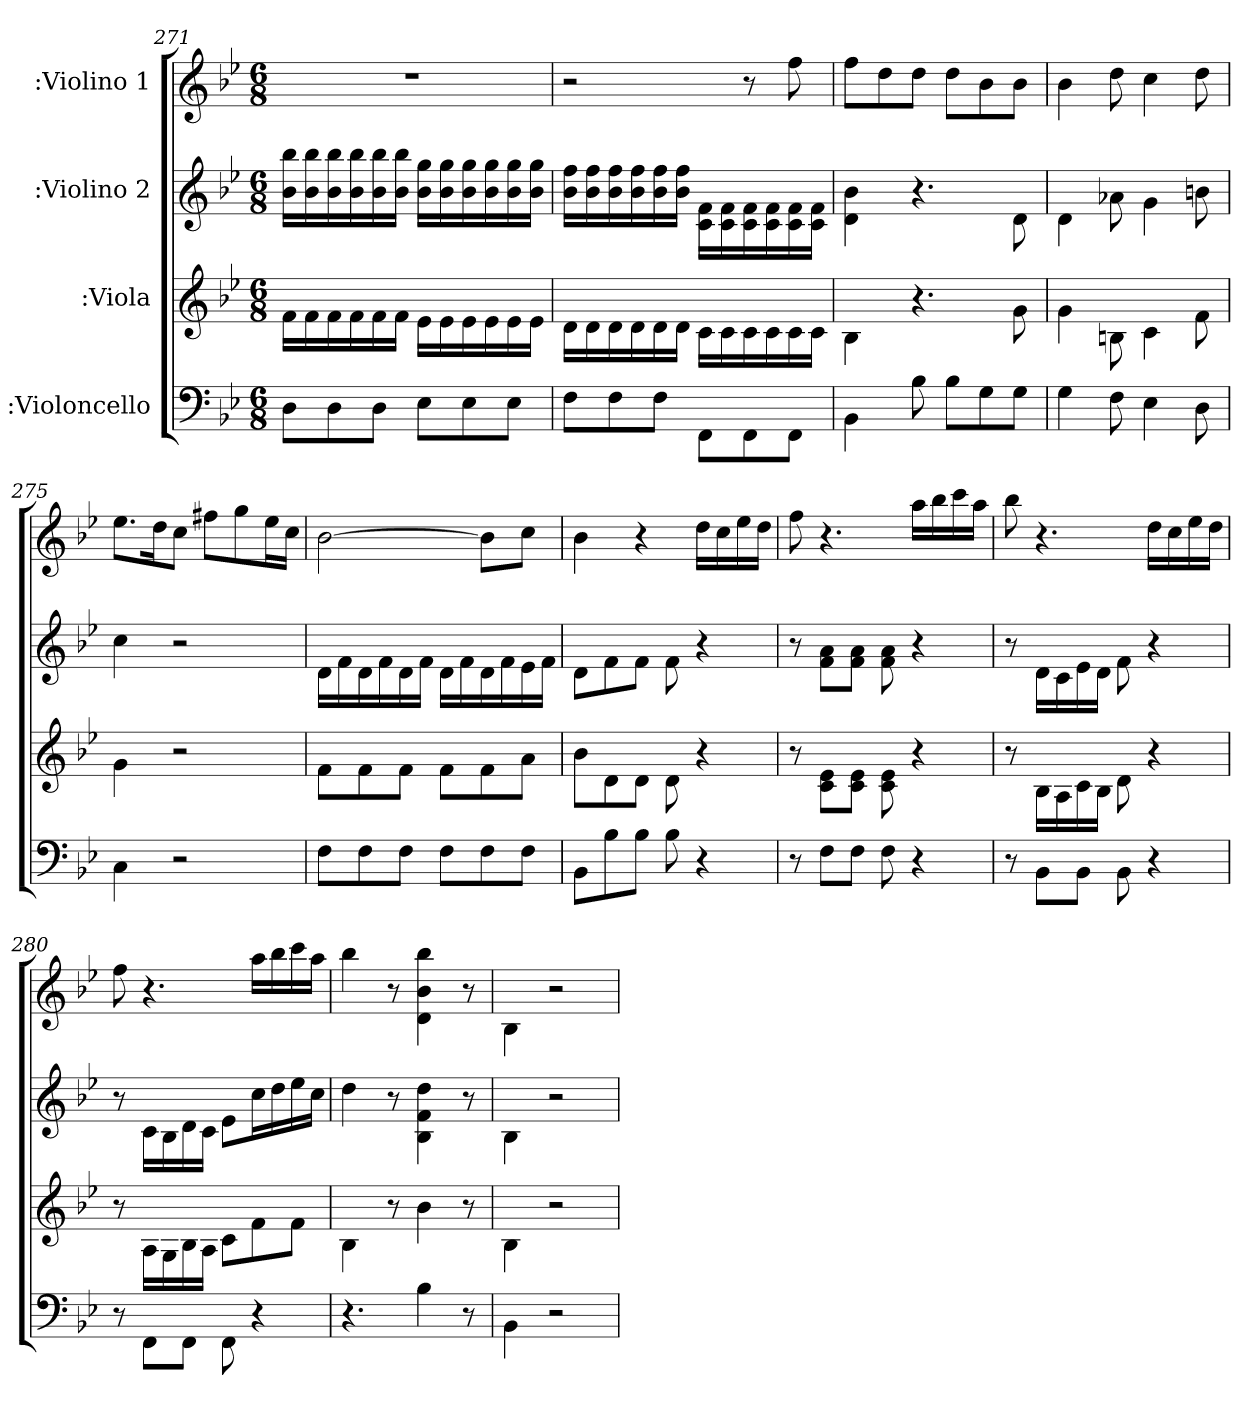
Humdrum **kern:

**kern	**kern	**kern	**kern
*part4	*part3	*part2	*part1
*staff4	*staff3	*staff2	*staff1
*I":Violoncello	*I":Viola	*I":Violino 2	*I":Violino 1
*k[b-e-]	*k[b-e-]	*k[b-e-]	*k[b-e-]
*B-:	*B-:	*B-:	*B-:
*M6/8	*M6/8	*M6/8	*M6/8
=271	=271	=271	=271
8D\L	16f\LL	16bb-\ 16b-\LL	2.r
.	16f\	16bb-\ 16b-\	.
8D\	16f\	16bb-\ 16b-\	.
.	16f\	16bb-\ 16b-\	.
8D\J	16f\	16bb-\ 16b-\	.
.	16f\JJ	16bb-\ 16b-\JJ	.
8E-\L	16e-\LL	16gg\ 16b-\LL	.
.	16e-\	16gg\ 16b-\	.
8E-\	16e-\	16gg\ 16b-\	.
.	16e-\	16gg\ 16b-\	.
8E-\J	16e-\	16gg\ 16b-\	.
.	16e-\JJ	16gg\ 16b-\JJ	.
=272	=272	=272	=272
8F\L	16d\LL	16ff\ 16b-\LL	2r
.	16d\	16ff\ 16b-\	.
8F\	16d\	16ff\ 16b-\	.
.	16d\	16ff\ 16b-\	.
8F\J	16d\	16ff\ 16b-\	.
.	16d\JJ	16ff\ 16b-\JJ	.
8FF\L	16c\LL	16f\ 16c\LL	.
.	16c\	16f\ 16c\	.
8FF\	16c\	16f\ 16c\	8r
.	16c\	16f\ 16c\	.
8FF\J	16c\	16f\ 16c\	8ff\
.	16c\JJ	16f\ 16c\JJ	.
=273	=273	=273	=273
4BB-\	4B-\	4b-\ 4d\	8ff\L
.	.	.	8dd\
8B-\	4.r	4.r	8dd\J
8B-\L	.	.	8dd\L
8G\	.	.	8b-\
8G\J	8g\	8d\	8b-\J
=274	=274	=274	=274
4G\	4g\	4d\	4b-\
8F\	8Bn\	8a-X\	8dd\
4E-\	4c\	4g\	4cc\
8D\	8f\	8bn\	8dd\
=275	=275	=275	=275
4C\	4g\	4cc\	8.ee-\L
.	.	.	16dd\K
2r	2r	2r	8cc\J
.	.	.	8ff#X\L
.	.	.	8gg\
.	.	.	16ee-\L
.	.	.	16cc\JJ
=276	=276	=276	=276
8F\L	8f\L	16d\LL	[2b-\
.	.	16f\	.
8F\	8f\	16d\	.
.	.	16f\	.
8F\J	8f\J	16d\	.
.	.	16f\JJ	.
8F\L	8f\L	16d\LL	.
.	.	16f\	.
8F\	8f\	16d\	8b-\L]
.	.	16f\	.
8F\J	8a\J	16e-\	8cc\J
.	.	16f\JJ	.
=277	=277	=277	=277
8BB-\L	8b-\L	8d\L	4b-\
8B-\	8d\	8f\	.
8B-\J	8d\J	8f\J	4r
8B-\	8d\	8f\	.
4r	4r	4r	16dd\LL
.	.	.	16cc\
.	.	.	16ee-\
.	.	.	16dd\JJ
=278	=278	=278	=278
8r	8r	8r	8ff\
8F\L	8e-\ 8c\L	8a\ 8f\L	4.r
8F\J	8e-\ 8c\J	8a\ 8f\J	.
8F\	8e-\ 8c\	8a\ 8f\	.
4r	4r	4r	16aa\LL
.	.	.	16bb-\
.	.	.	16ccc\
.	.	.	16aa\JJ
=279	=279	=279	=279
8r	8r	8r	8bb-\
8BB-\L	16B-\LL	16d\LL	4.r
.	16A\	16c\	.
8BB-\J	16c\	16e-\	.
.	16B-\JJ	16d\JJ	.
8BB-\	8d\	8f\	.
4r	4r	4r	16dd\LL
.	.	.	16cc\
.	.	.	16ee-\
.	.	.	16dd\JJ
=280	=280	=280	=280
8r	8r	8r	8ff\
8FF\L	16A\LL	16c\LL	4.r
.	16G\	16B-\	.
8FF\J	16B-\	16d\	.
.	16A\JJ	16c\JJ	.
8FF\	8c\L	8e-\L	.
4r	8f\	16cc\L	16aa\LL
.	.	16dd\	16bb-\
.	8f\J	16ee-\	16ccc\
.	.	16cc\JJ	16aa\JJ
=281	=281	=281	=281
4.r	4B-\	4dd\	4bb-\
.	8r	8r	8r
4B-\	4b-\	4dd\ 4f\ 4B-\	4bb-\ 4b-\ 4d\
8r	8r	8r	8r
=282	=282	=282	=282
4BB-\	4B-\	4B-\	4B-\
2r	2r	2r	2r
=	=	=	=
*-	*-	*-	*-
